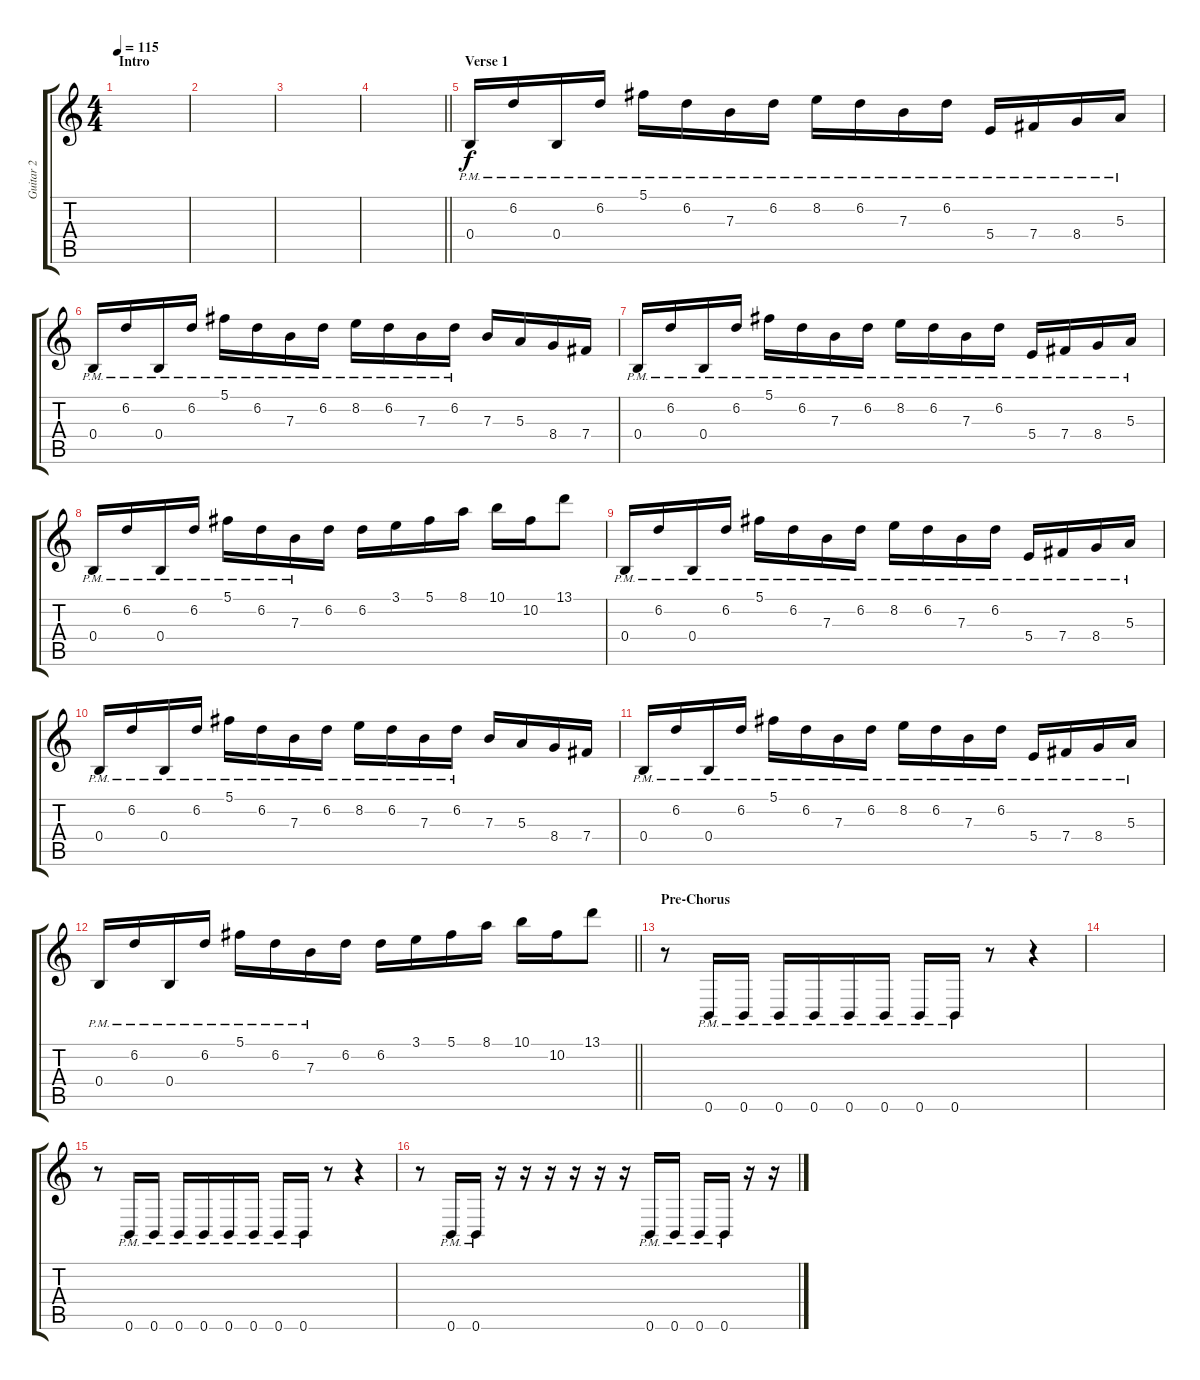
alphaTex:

\track ("Guitar 2" "Guitar 2") {instrument distortionguitar}
\staff {score tabs}
\tuning (Db4 Ab3 E3 B2 Gb2 B1) {hide}
\ts (4 4)
\section ("" "Intro")
\tempo 115
\clef g2
\ks c
|
|
|
\barLineRight lightlight
|
\section ("" "Verse 1")
0.4{pm}.16 6.2{pm}.16 0.4{pm}.16 6.2{pm}.16 5.1{pm}.16 6.2{pm}.16 7.3{pm}.16 6.2{pm}.16 8.2{pm}.16 6.2{pm}.16 7.3{pm}.16 6.2{pm}.16 5.4{pm}.16 7.4{pm}.16 8.4{pm}.16 5.3{pm}.16 |
0.4{pm}.16 6.2{pm}.16 0.4{pm}.16 6.2{pm}.16 5.1{pm}.16 6.2{pm}.16 7.3{pm}.16 6.2{pm}.16 8.2{pm}.16 6.2{pm}.16 7.3{pm}.16 6.2{pm}.16 7.3.16 5.3.16 8.4.16 7.4.16 |
0.4{pm}.16 6.2{pm}.16 0.4{pm}.16 6.2{pm}.16 5.1{pm}.16 6.2{pm}.16 7.3{pm}.16 6.2{pm}.16 8.2{pm}.16 6.2{pm}.16 7.3{pm}.16 6.2{pm}.16 5.4{pm}.16 7.4{pm}.16 8.4{pm}.16 5.3{pm}.16 |
0.4{pm}.16 6.2{pm}.16 0.4{pm}.16 6.2{pm}.16 5.1{pm}.16 6.2{pm}.16 7.3{pm}.16 6.2.16 6.2.16 3.1.16 5.1.16 8.1.16 10.1.16 10.2.16 13.1.8 |
0.4{pm}.16 6.2{pm}.16 0.4{pm}.16 6.2{pm}.16 5.1{pm}.16 6.2{pm}.16 7.3{pm}.16 6.2{pm}.16 8.2{pm}.16 6.2{pm}.16 7.3{pm}.16 6.2{pm}.16 5.4{pm}.16 7.4{pm}.16 8.4{pm}.16 5.3{pm}.16 |
0.4{pm}.16 6.2{pm}.16 0.4{pm}.16 6.2{pm}.16 5.1{pm}.16 6.2{pm}.16 7.3{pm}.16 6.2{pm}.16 8.2{pm}.16 6.2{pm}.16 7.3{pm}.16 6.2{pm}.16 7.3.16 5.3.16 8.4.16 7.4.16 |
0.4{pm}.16 6.2{pm}.16 0.4{pm}.16 6.2{pm}.16 5.1{pm}.16 6.2{pm}.16 7.3{pm}.16 6.2{pm}.16 8.2{pm}.16 6.2{pm}.16 7.3{pm}.16 6.2{pm}.16 5.4{pm}.16 7.4{pm}.16 8.4{pm}.16 5.3{pm}.16 |
\barLineRight lightlight
0.4{pm}.16 6.2{pm}.16 0.4{pm}.16 6.2{pm}.16 5.1{pm}.16 6.2{pm}.16 7.3{pm}.16 6.2.16 6.2.16 3.1.16 5.1.16 8.1.16 10.1.16 10.2.16 13.1.8 |
\section ("" "Pre-Chorus")
r.8 0.6{pm}.16 0.6{pm}.16 0.6{pm}.16 0.6{pm}.16 0.6{pm}.16 0.6{pm}.16 0.6{pm}.16 0.6{pm}.16 r.8 r.4 |
|
r.8 0.6{pm}.16 0.6{pm}.16 0.6{pm}.16 0.6{pm}.16 0.6{pm}.16 0.6{pm}.16 0.6{pm}.16 0.6{pm}.16 r.8 r.4 |
r.8 0.6{pm}.16 0.6{pm}.16 r.16 r.16 r.16 r.16 r.16 r.16 0.6{pm}.16 0.6{pm}.16 0.6{pm}.16 0.6{pm}.16 r.16 r.16
